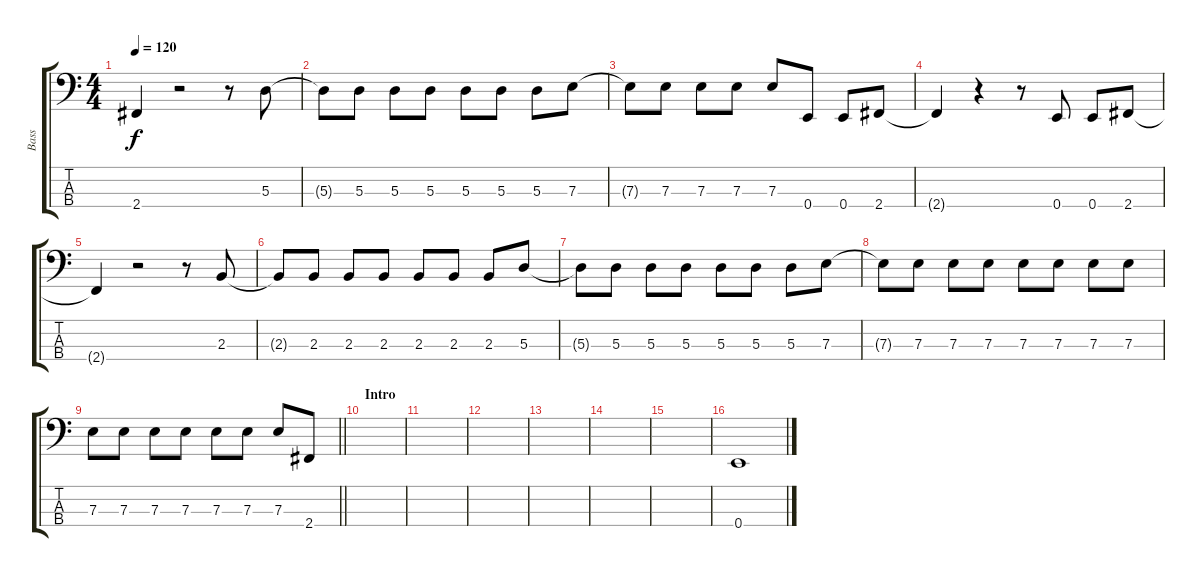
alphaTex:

\track ("Bass" "Bass") {instrument electricbassfinger}
\staff {score tabs}
\tuning (G2 D2 A1 E1) {hide}
\ts (4 4)
\tempo 120
\clef f4
\ks c
2.4{t}.4{dy f} r.2 r.8 5.3.8 |
5.3{t}.8 5.3.8 5.3.8 5.3.8 5.3.8 5.3.8 5.3.8 7.3.8 |
7.3{t}.8 7.3.8 7.3.8 7.3.8 7.3.8 0.4.8 0.4.8 2.4.8 |
2.4{t}.4 r.4 r.8 0.4.8 0.4.8 2.4.8 |
2.4{t}.4 r.2 r.8 2.3.8 |
2.3{t}.8 2.3.8 2.3.8 2.3.8 2.3.8 2.3.8 2.3.8 5.3.8 |
5.3{t}.8 5.3.8 5.3.8 5.3.8 5.3.8 5.3.8 5.3.8 7.3.8 |
7.3{t}.8 7.3.8 7.3.8 7.3.8 7.3.8 7.3.8 7.3.8 7.3.8 |
\barLineRight lightlight
7.3.8 7.3.8 7.3.8 7.3.8 7.3.8 7.3.8 7.3.8 2.4.8 |
\section ("" "Intro")
|
|
|
|
|
|
0.4.1
